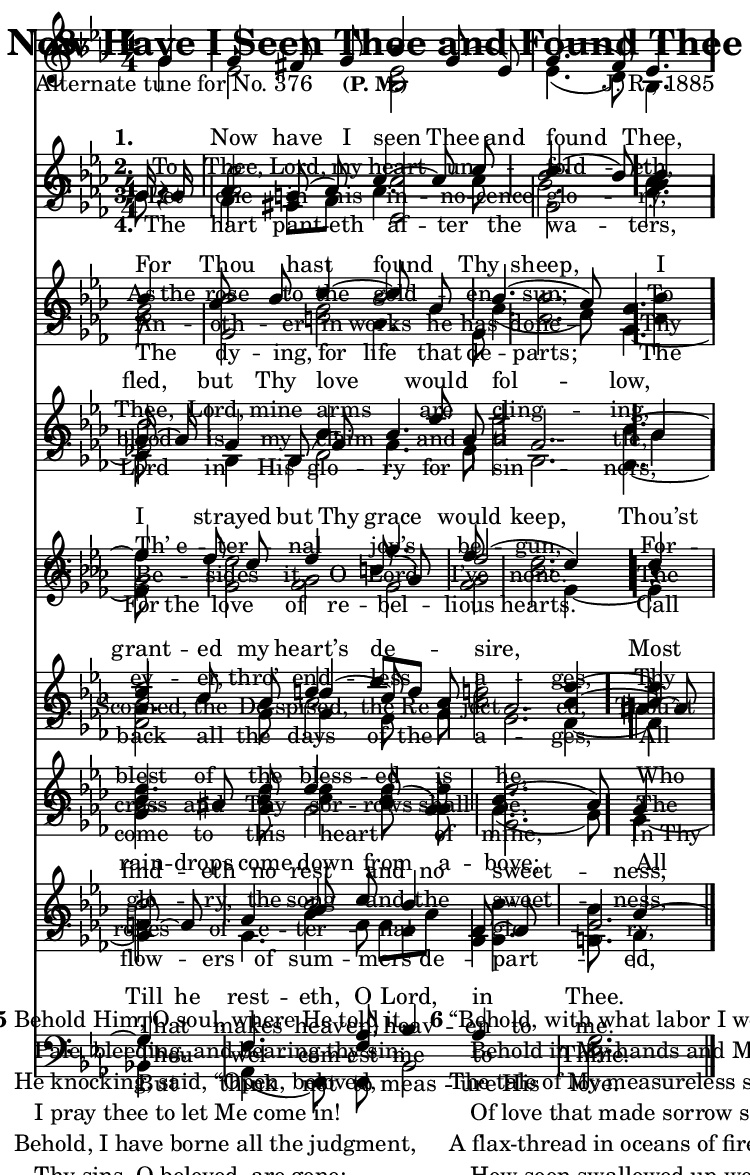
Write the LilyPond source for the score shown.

\include "common/global.ily"
\paper {
  \include "common/paper-additional.ily"
  markup-system-spacing.padding = 0
  markup-system-spacing.basic-distance = 0
  scoreTitleMarkup = \markup {
    \override #'(baseline-skip . 3.5)
    \column {
      \override #'(baseline-skip . 3.5)
      \column {
        \fill-line {
          \huge \larger \larger \bold {
            \concat { "  " \fromproperty #'header:hymnnumber }
            \fromproperty #'header:title
            \null
          }
        }
        \fill-line {
          % no lowering (to save vertical space)
          "Alternate tune for No. 376"
          \smaller \bold \mysubtitle
          \fromproperty #'header:composer
        }
      }
    }
  }
}

\header{
  hymnnumber = "8"
  title = "Now Have I Seen Thee and Found Thee"
  tunename = ""
  meter = "P. M."
  poet = "Henry Suso"
  composer = "J. R., 1885"
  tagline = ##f
}

% for fermata in MIDI
ta = { \tempo 4=126 }
tb = { \tempo 4=63  }

global = {
  \include "common/overrides.ily"
  \override Staff.TimeSignature.style = #'numbered
  \time 4/4
  \override Score.MetronomeMark.transparent = ##t % hide all fermata changes too
  \ta
  \key ees \major
  \partial 4
  \autoBeamOff
}

notesSoprano = {
\global
\relative c'' {

  g4 | g fis8 g bes4 g8( ees) | g4.( f8) ees4. \bar "."
  ees16 ~ ees | f4 e8( f) aes4 ~ aes8 c8 | bes2. \bar "."
  bes4 | bes aes8 bes c4 ~ c8 g | bes4.( aes8) g4. \bar "."
  f16 ~ f | ees4 bes8( ees) g4. f8 | ees2. \bar "."

  g4 | ees'4 d8 c d4 b8( g) | d'2( c4) \bar "."
  c4 | bes4 aes8 g bes4( aes8) g | f2. \bar "."
  fis8 ~ fis | g4 fis8 g bes4 g8( ees) | g4.( f8) ees4 \bar "."
  e8 ~ e | f4 aes8 c bes4 d,8 ~ d | ees2. \bar "|."

}
}

notesAlto = {
\global
% TODO get NoteHead size to work with \partcombine for left hand
%\override NoteHead.font-size = #-4
\relative e' {

  g4 | ees2 <ees bes> | ees4.( d8) bes4.
  ees8 | d4 cis8[ d] f4. aes8 | g2.
  g4 | <g ees>2 <g e> | g4.( f8) c4. ~
  c8 | bes4 bes ees4. d8 | bes2.

  g'4 | <g ees>2 <g f> | <g f> ees4 ~
  ees4 | f4. ees8 ees4 d8 ees | d2.
  fis4 | ees2 ees | ees4.( d8) c4 ~
  c4 | c4. ees8 d4 bes4 | bes2.

}
}

notesTenor = {
\global
%\override NoteHead.font-size = #-4
\relative a {

  r4 | bes2 g | bes4.( aes8) g4.
  r8 | bes2 bes | bes2.
  bes4 | bes2 g4. c8 | c2 aes4. ~
  aes8 | g2 bes4. aes8 | g2.

  r4 | <c g>2 b4 d8[ b] | b2 <c g>4 ~
  <c g>4 | bes4. bes8 bes4 bes8 bes | bes2.
  r4 | bes2 bes | bes4. aes8 g4 ~
  g4 | f4. <aes f>8 bes4 aes | g2.
}
}

notesBass = {
\global
%\override NoteHead.font-size = #-4
\relative f {

  r4 | ees2 g, | bes ees4.
  r8 | bes2 d4. bes8 | ees2.
  ees4 | des2 c | f aes,4. ~
  aes8 | bes2 bes | ees2.

  r4 | c2 g' | g c,4 ~
  c4 | d4. ees8 g4 f8 ees | bes2.
  r4 | ees2 g4 ees8[ g] | bes,4. b8 c4
  bes4 | aes4( f8) f8 bes2 | ees2.
}
}

wordsA = \lyricmode {
\set stanza = "1."

_ Now have I seen { \mon } Thee and { \moff } found Thee, \bar "."
For Thou hast found Thy sheep, \bar "."
I fled, but Thy love would fol -- low, \bar "."
I strayed { \mon } but Thy { \moff } grace would keep, \bar "." % by contrast, EOG376 has "love" for "grace"
Thou’st grant -- ed my heart’s de -- sire, \bar "."
{ \mon } Most blest of the bless -- ed is he, { \moff } \bar "."
Who { \mon } find -- eth no rest and no { \moff } sweet -- ness, \bar "."
{ \mon } Till he { \moff } rest -- eth, O Lord, in Thee. \bar "."

}

wordsB = \lyricmode {
\set stanza = "2."

To Thee, Lord, my heart un -- fold -- eth,
{ \mon } As the { \moff } rose { \mon } to the { \moff } gold -- en sun;
To Thee, Lord, mine arms are cling -- ing,
Th’_e -- ter -- nal joy’s be -- gun,
For -- ev -- er, thro’ end -- less { \mon } a -- ges, { \moff }
{ \mon } Thy cross and Thy sor -- rows shall be, { \moff }
The { \mon } glo -- ry, the song and the { \moff } sweet -- ness,
That makes heav -- en, heav -- { \mon } en to { \moff } me.

}

wordsC = \lyricmode {
\set stanza = "3."

Let one in his in -- { \mon } no -- cence { \moff } glo -- ry,
An -- oth -- { \mon } er in works he { \moff } has done_–
Thy blood is my claim and ti -- tle,
Be -- sides { \mon } it, O { \moff } Lord I’ve none.
The Scorned, the De -- spised, { \mon } the Re -- ject -- ed, { \moff }
Thou’st come to this heart of mine,
{ \mon } In Thy { \moff } robes of e -- ter -- nal glo -- ry,
Thou wel -- com -- est me to Thine.

}

wordsD = \lyricmode {
\set stanza = "4."

The hart pant -- eth af -- { \mon } ter the { \moff } wa -- ters,
The dy -- { \mon } ing, for life that { \moff } de -- parts;
The Lord in His { \mon } glo -- ry { \moff } for sin -- ners,
{ \mon } For the { \moff } love { \mon } of re -- { \moff } bel -- lious hearts.
{ \mon } Call back all the days of the a -- ges, { \moff }
{ \mon } All rain -- drops come down from a -- bove; { \moff }
All { \mon } flow -- ers of sum -- mers de -- { \moff } part -- ed,
But think not to meas -- { \mon } ure His { \moff } love.

}

wordsE = \markuplist {

\line { Behold Him, O soul, where He told it, }
\line { { \hspace #2 } Pale, bleeding, and bearing thy sin; }
\line { He knocking, said, “Open, beloved, }
\line { { \hspace #2 } I pray thee to let Me come in! }

\line { Behold, I have borne all the judgment, }
\line { { \hspace #2 } Thy sins, O beloved, are gone; }
\line { Forgotten, forgotten forever, }
\line { { \hspace #2 } If sought for, God findeth not one. }

}

wordsF = \markuplist {

\line { “Behold, with what labor I won thee, }
\line { { \hspace #2 } Behold in My hands and My feet, }
\line { The tale of My measureless sorrow — }
\line { { \hspace #2 } Of love that made sorrow so sweet. }

\line { A flax-thread in oceans of fire }
\line { { \hspace #2 } How soon swallowed up would it be; }
\line { %{HIDE>%} \italic { %{<HIDE%} Yet sooner in oceans of mercy, %{HIDE>%} } %{<HIDE%} }
\line { { \hspace #2 } \caps { The sinner that cometh to Me.}” }

}

\score {
  \context ChoirStaff <<
    \context Staff = upper <<
      \set Staff.autoBeaming = ##f
      \set ChoirStaff.systemStartDelimiter = #'SystemStartBar
      \set ChoirStaff.printPartCombineTexts = ##f
      \context Voice = sopranos { \voiceOne << \notesSoprano >> }
      \context Voice = altos { \voiceTwo << \notesAlto >> }
      \context Lyrics = one   \lyricsto sopranos \wordsA
      \context Lyrics = two   \lyricsto sopranos \wordsB
      \context Lyrics = three \lyricsto sopranos \wordsC
      \context Lyrics = four  \lyricsto sopranos \wordsD
    >>
    \context Staff = men <<
      \set Staff.autoBeaming = ##f
      \clef bass
      \set ChoirStaff.printPartCombineTexts = ##f
      \partcombine #'(2 . 11) \notesTenor \notesBass
    >>
  >>
  \layout {
    \include "common/layout.ily"
  }
  \midi{
    \include "common/midi.ily"
  }
}

\markup { \fill-line {
  \hspace #0.1
  \line{ \bold 5 \column { \wordsE } }
  \hspace #0.1
  \line{ \bold 6 \column { \wordsF } }
  \hspace #0.1
} }

%\noPageBreak \markup { \vspace #2 \fill-line { "Alternate tune for No. 376." } }

\version "2.19.49"  % necessary for upgrading to future LilyPond versions.

% vi:set et ts=2 sw=2 ai nocindent syntax=lilypond:
